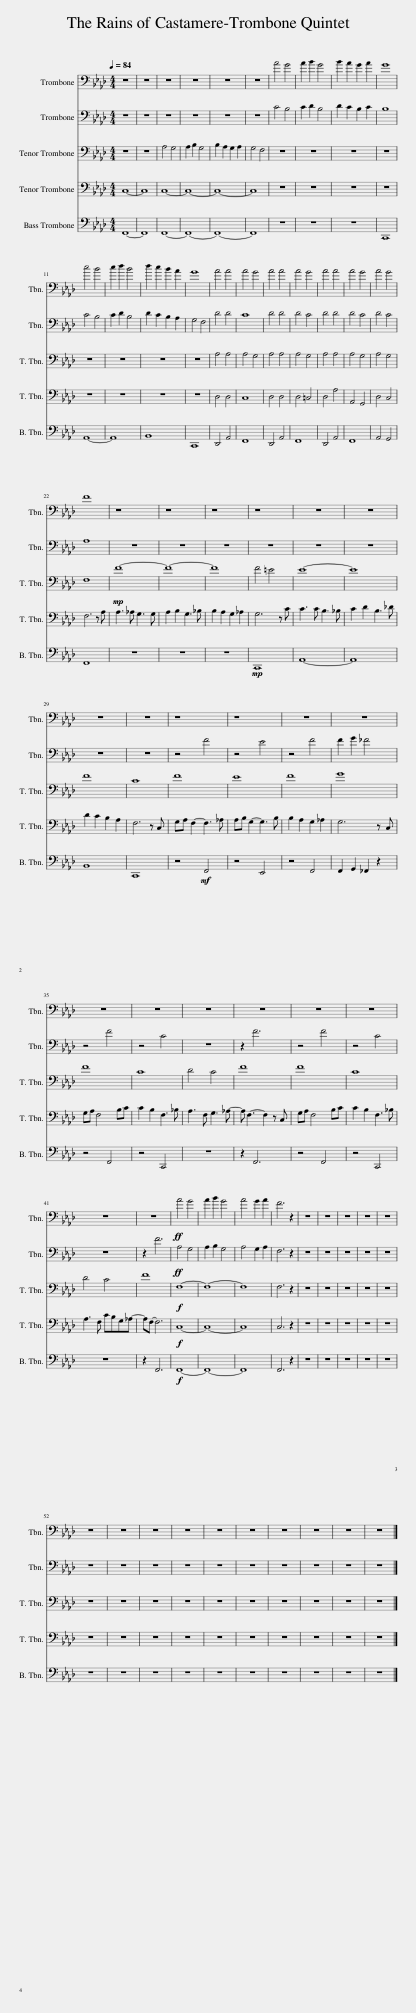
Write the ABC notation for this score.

X:1
%%score 1 2 3 4 5
L:1/8
Q:1/4=84
M:4/4
I:linebreak $
K:Ab
V:1 bass
V:2 bass
V:3 bass
V:4 bass
V:5 bass
V:1
 z8 | z8 | z8 | z8 | z8 | %5
 z8 | A4 G4 | A2 B2 G4 | B2 A2 G2 A2 | G8 |$ %10
 c4 B4 | c2 d2 B4 | d2 c2 B2 A2 | G8 | A4 A4 | %15
 A4 G4 | A4 A4 | A4 G4 | A4 A4 | A4 G4 | %20
 A4 G4 |$ F8 | z8 | z8 | z8 | %25
 z8 | z8 | z8 |$ z8 | z8 | %30
 z8 | z8 | z8 | z8 |$ z8 | %35
 z8 | z8 | z8 | z8 | z8 |$ %40
 z8 | z8 |!ff! A4 G4 | A2 B2 G4 | A4 G2 A2 | %45
 F6 z2 | z8 | z8 | z8 | z8 | %50
 z8 |$ z8 | z8 | z8 | z8 | %55
 z8 | z8 | z8 | z8 | z8 | %60
 z8 |] %61
V:2
 z8 | z8 | z8 | z8 | z8 | %5
 z8 | C4 B,4 | C2 D2 B,4 | D2 C2 B,2 C2 | B,8 |$ %10
 C4 B,4 | C2 D2 B,4 | D2 C2 B,2 A,2 | G,4 F,4 | D4 D4 | %15
 C8 | D4 D4 | D4 C4 | D4 D4 | D4 C4 | %20
 D4 C4 |$ A,8 | z8 | z8 | z8 | %25
 z8 | z8 | z8 |$ z8 | z8 | %30
 z4 F4 | z4 E4 | z4 F4 | F2 G2 _F4 |$ z4 F4 | %35
 z4 C4 | z8 | z2 F6 | z4 F4 | z4 C4 |$ %40
 z8 | z2 F6 |!ff! A,4 G,4 | A,2 B,2 G,4 | A,4 G,2 A,2 | %45
 F,6 z2 | z8 | z8 | z8 | z8 | %50
 z8 |$ z8 | z8 | z8 | z8 | %55
 z8 | z8 | z8 | z8 | z8 | %60
 z8 |] %61
V:3
 z8 | z8 | A,4 G,4 | A,2 B,2 G,4 | B,2 A,2 G,2 A,2 | %5
 G,4 F,4 | z8 | z8 | z8 | z8 |$ %10
 z8 | z8 | z8 | z8 | A,4 A,4 | %15
 A,4 G,4 | A,4 A,4 | A,4 G,4 | A,4 A,4 | A,4 G,4 | %20
 A,4 G,4 |$ F,8 |!mp! F8- | F8- | F8 | %25
 F4 =E4 | E8- | E8 |$ F8 | C8 | %30
 F8 | E8 | F8 | G8 |$ F8 | %35
 C8 | D4 C4 | F8 | F8 | C8 |$ %40
 D4 C4 | F8 |!f! F,8- | F,8- | F,8 | %45
 F,6 z2 | z8 | z8 | z8 | z8 | %50
 z8 |$ z8 | z8 | z8 | z8 | %55
 z8 | z8 | z8 | z8 | z8 | %60
 z8 |] %61
V:4
 C,8- | C,8 | C,8- | C,8- | C,8- | %5
 C,8 | z8 | z8 | z8 | z8 |$ %10
 z8 | z8 | z8 | z8 | D,4 D,4 | %15
 C,8 | D,4 D,4 | D,4 =C,4 | D,4 A,4 | A,,4 G,,4 | %20
 D,4 C,4 |$ F,6 z A, | A,3 _A, G,3 G, | A,2 B,2 G,3 _B, | B,2 A,2 G,2 _A,2 | %25
 G,6 z C | C3 C B,3 _B, | C2 D2 B,3 _D |$ D2 C2 B,2 A,2 | F,6 z C, | %30
 G,A, F,2- F,3 _A, | A,B, G,2- G,3 B, | B,2 A,2 G,2 _A,2 | G,6 z C, |$ G,A, F,4 B,C | %35
 C2 B,2 F,3 _B, | A,3 F, G,3 _A,- | A, F,3- F,2 z C, | G,A, F,4 B,C | C2 B,2 F,3 _B, |$ %40
 A,3 F, CB,G,_A,- | A,F,- F,6 |!f! C,8- | C,8- | C,8 | %45
 C,6 z2 | z8 | z8 | z8 | z8 | %50
 z8 |$ z8 | z8 | z8 | z8 | %55
 z8 | z8 | z8 | z8 | z8 | %60
 z8 |] %61
V:5
 F,,8- | F,,8 | F,,8- | F,,8- | F,,8- | %5
 F,,8 | z8 | z8 | z8 | C,,8 |$ %10
 A,,8- | A,,8 | B,,8 | C,,8 | D,,4 A,,4 | %15
 F,,8 | D,,4 A,,4 | F,,8 | D,,4 A,,4 | F,,8 | %20
 A,,4 G,,4 |$ F,,8 | z8 | z8 | z8 | %25
!mp! C,,8 | A,,8- | A,,8 |$ B,,8 | C,,8 | %30
 z4!mf! F,,4 | z4 E,,4 | z4 F,,4 | F,,2 G,,2 _F,,2 z2 |$ z4 F,,4 | %35
 z4 C,,4 | z8 | z2 F,,6 | z4 F,,4 | z4 C,,4 |$ %40
 z8 | z2 F,,6 |!f! F,,8- | F,,8- | F,,8 | %45
 F,,6 z2 | z8 | z8 | z8 | z8 | %50
 z8 |$ z8 | z8 | z8 | z8 | %55
 z8 | z8 | z8 | z8 | z8 | %60
 z8 |] %61
